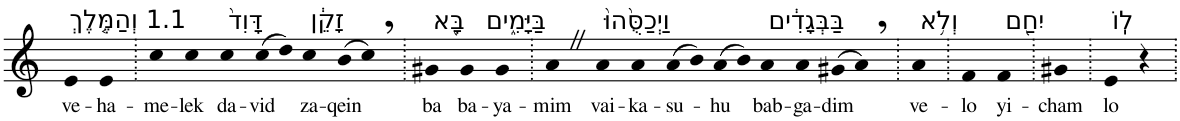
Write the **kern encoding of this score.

**kern	**text
*part1	*part1
*staff1	*staff1
*I"Piano	*
*I'Pno	*
*clefG2	*
*k[]	*
=1	=1
!LO:TX:a:t=1.1 וְהַמֶּ֤לֶךְ	!
!	!LO:LY:b
4e	ve-
!	!LO:LY:b
4e	-ha-
=2.	=2.
!	!LO:LY:b
4cc	-me-
!	!LO:LY:b
4cc	-lek
!LO:TX:a:t=דָּוִד֙	!
!	!LO:LY:b
4cc	da-
!	!LO:LY:b
(>8cc	-vid
8dd)	.
!LO:TX:a:t=זָקֵ֔ן	!
!	!LO:LY:b
4cc	za-
!	!LO:LY:b
(>8b	-qein
8cc,)	.
=3.	=3.
!LO:TX:a:t=בָּ֖א	!
!	!LO:LY:b
4g#X	ba
!LO:TX:a:t=בַּיָּמִ֑ים	!
!	!LO:LY:b
4g#	ba-
!	!LO:LY:b
4g#	-ya-
=4.	=4.
!	!LO:LY:b
4aZ	-mim
!LO:TX:a:t=וַיְכַסֻּ֙הוּ֙	!
!	!LO:LY:b
4a	vai-
!	!LO:LY:b
4a	-ka-
!	!LO:LY:b
(>8a	-su-
8b)	.
!	!LO:LY:b
(>8a	-hu
8b)	.
!LO:TX:a:t=בַּבְּגָדִ֔ים	!
!	!LO:LY:b
4a	bab-
!	!LO:LY:b
4a	-ga-
!	!LO:LY:b
(>8g#X	-dim
8a,)	.
=5.	=5.
!LO:TX:a:t=וְלֹ֥א	!
!	!LO:LY:b
4a	ve-
=6.	=6.
!	!LO:LY:b
4f	-lo
!LO:TX:a:t=יִחַ֖ם	!
!	!LO:LY:b
4f	yi-
=7.	=7.
!	!LO:LY:b
4g#X	-cham
=8.	=8.
!LO:TX:a:t=לֽוֹ	!
!	!LO:LY:b
4e	lo
4r	.
=.	=.
*-	*-
